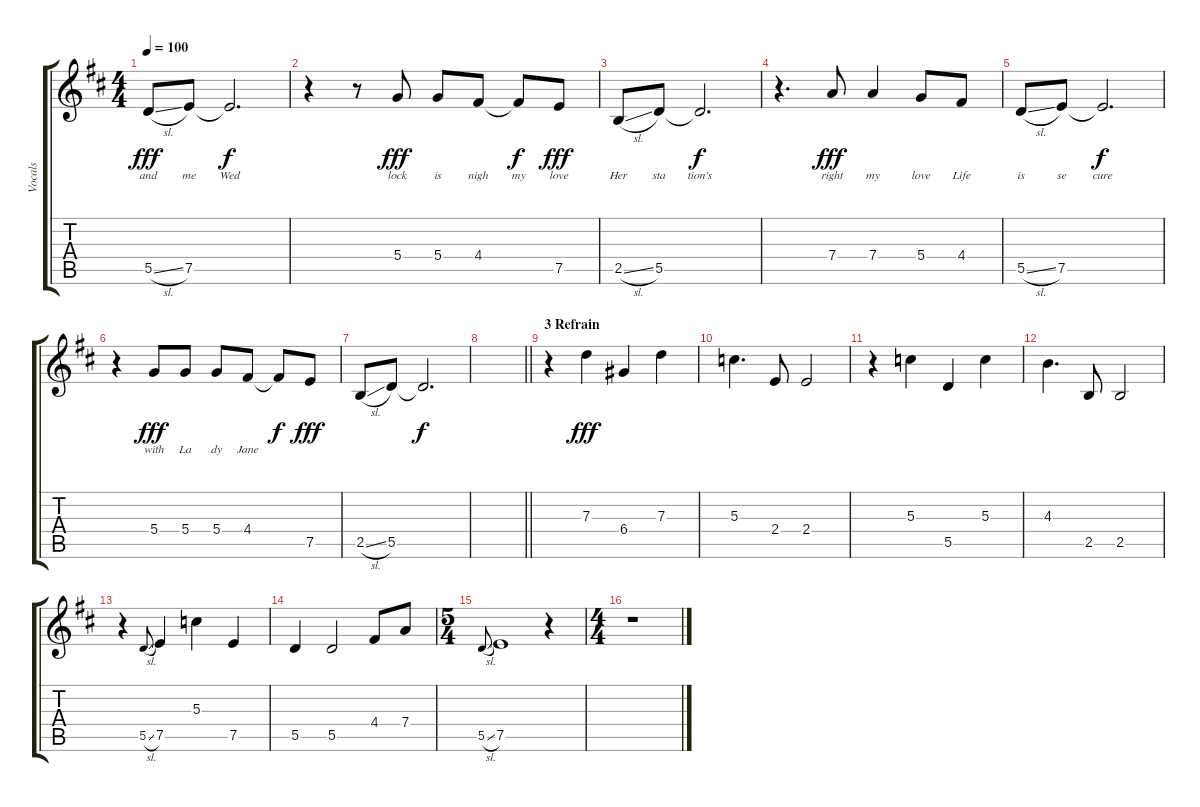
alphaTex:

\track ("Vocals" "Vocals") {instrument acousticguitarsteel}
\staff {score tabs}
\tuning (E4 B3 G3 D3 A2 E2) {hide}
\ts (4 4)
\tempo 100
\clef g2
\ks d
5.5{sl}.8{lyrics (0 "and") lyrics (1 "") lyrics (2 "") lyrics (3 "") lyrics (4 "") dy fff} 7.5.8{lyrics (0 "me") lyrics (1 "") lyrics (2 "") lyrics (3 "") lyrics (4 "")} 7.5{t}.2{d lyrics (0 "Wed") lyrics (1 "") lyrics (2 "") lyrics (3 "") lyrics (4 "") dy f} |
r.4 r.8 5.4.8{lyrics (0 "lock") lyrics (1 "") lyrics (2 "") lyrics (3 "") lyrics (4 "") dy fff} 5.4.8{lyrics (0 "is") lyrics (1 "") lyrics (2 "") lyrics (3 "") lyrics (4 "")} 4.4.8{lyrics (0 "nigh") lyrics (1 "") lyrics (2 "") lyrics (3 "") lyrics (4 "")} 4.4{t}.8{lyrics (0 "my") lyrics (1 "") lyrics (2 "") lyrics (3 "") lyrics (4 "") dy f} 7.5.8{lyrics (0 "love") lyrics (1 "") lyrics (2 "") lyrics (3 "") lyrics (4 "") dy fff} |
2.5{sl}.8{lyrics (0 "Her") lyrics (1 "") lyrics (2 "") lyrics (3 "") lyrics (4 "")} 5.5.8{lyrics (0 "sta") lyrics (1 "") lyrics (2 "") lyrics (3 "") lyrics (4 "")} 5.5{t}.2{d lyrics (0 "tion's") lyrics (1 "") lyrics (2 "") lyrics (3 "") lyrics (4 "") dy f} |
r.4{d} 7.4.8{lyrics (0 "right") lyrics (1 "") lyrics (2 "") lyrics (3 "") lyrics (4 "") dy fff} 7.4.4{lyrics (0 "my") lyrics (1 "") lyrics (2 "") lyrics (3 "") lyrics (4 "")} 5.4.8{lyrics (0 "love") lyrics (1 "") lyrics (2 "") lyrics (3 "") lyrics (4 "")} 4.4.8{lyrics (0 "Life") lyrics (1 "") lyrics (2 "") lyrics (3 "") lyrics (4 "")} |
5.5{sl}.8{lyrics (0 "is") lyrics (1 "") lyrics (2 "") lyrics (3 "") lyrics (4 "")} 7.5.8{lyrics (0 "se") lyrics (1 "") lyrics (2 "") lyrics (3 "") lyrics (4 "")} 7.5{t}.2{d lyrics (0 "cure") lyrics (1 "") lyrics (2 "") lyrics (3 "") lyrics (4 "") dy f} |
r.4 5.4.8{lyrics (0 "with") lyrics (1 "") lyrics (2 "") lyrics (3 "") lyrics (4 "") dy fff} 5.4.8{lyrics (0 "La") lyrics (1 "") lyrics (2 "") lyrics (3 "") lyrics (4 "")} 5.4.8{lyrics (0 "dy") lyrics (1 "") lyrics (2 "") lyrics (3 "") lyrics (4 "")} 4.4.8{lyrics (0 "Jane") lyrics (1 "") lyrics (2 "") lyrics (3 "") lyrics (4 "")} 4.4{t}.8{lyrics (0 "") lyrics (1 "") lyrics (2 "") lyrics (3 "") lyrics (4 "") dy f} 7.5.8{lyrics (0 "") lyrics (1 "") lyrics (2 "") lyrics (3 "") lyrics (4 "") dy fff} |
2.5{sl}.8 5.5.8 5.5{t}.2{d dy f} |
\barLineRight lightlight
|
\section ("" "3 Refrain")
r.4 7.3.4{dy fff} 6.4.4 7.3.4 |
5.3.4{d} 2.4.8 2.4.2 |
r.4 5.3.4 5.5.4 5.3.4 |
4.3.4{d} 2.5.8 2.5.2 |
r.4 5.5{sl}.8{gr onbeat} 7.5.4 5.3.4 7.5.4 |
5.5.4 5.5.2 4.4.8 7.4.8 |
\ts (5 4)
5.5{sl}.8{gr onbeat} 7.5.1 r.4 |
\ts (4 4)
r.1
